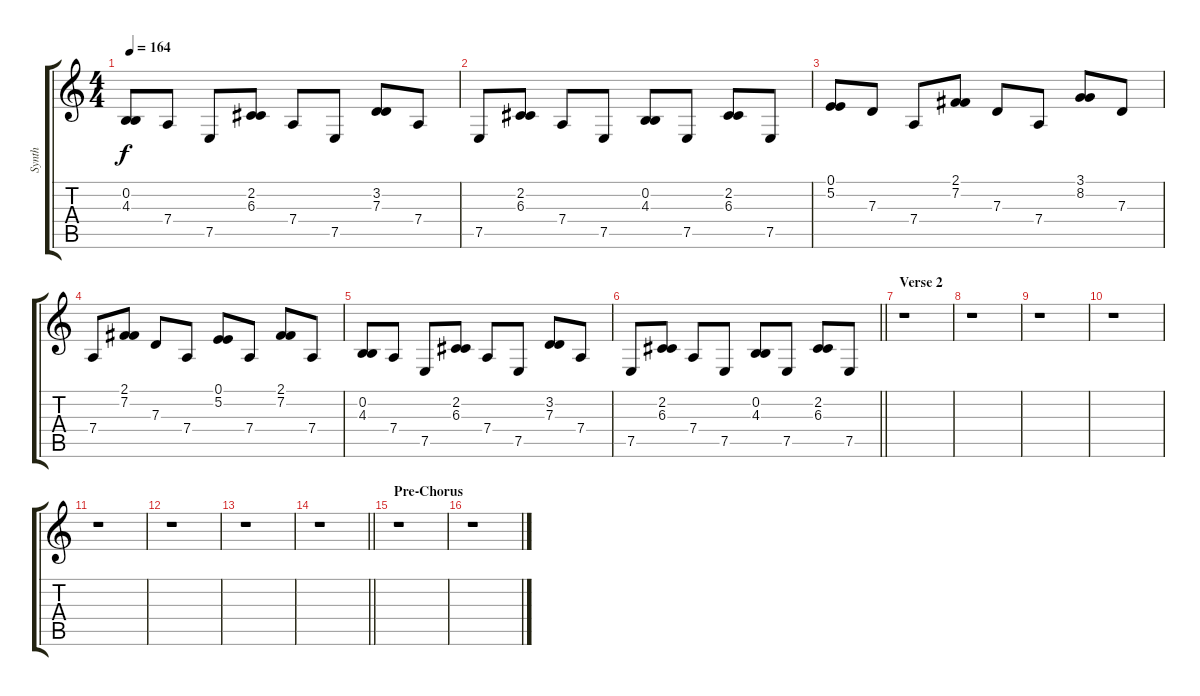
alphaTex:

\track ("Synth" "Synth") {instrument stringensemble1}
\staff {score tabs}
\tuning (E4 B3 G3 D3 A2 E2) {hide}
\ts (4 4)
\tempo 164
\clef g2
\ks c
(0.2 4.3).8{dy f} 7.4.8 7.5.8 (2.2 6.3).8 7.4.8 7.5.8 (3.2 7.3).8 7.4.8 |
7.5.8 (2.2 6.3).8 7.4.8 7.5.8 (0.2 4.3).8 7.5.8 (2.2 6.3).8 7.5.8 |
(0.1 5.2).8 7.3.8 7.4.8 (2.1 7.2).8 7.3.8 7.4.8 (3.1 8.2).8 7.3.8 |
7.4.8 (2.1 7.2).8 7.3.8 7.4.8 (0.1 5.2).8 7.4.8 (2.1 7.2).8 7.4.8 |
(0.2 4.3).8 7.4.8 7.5.8 (2.2 6.3).8 7.4.8 7.5.8 (3.2 7.3).8 7.4.8 |
\barLineRight lightlight
7.5.8 (2.2 6.3).8 7.4.8 7.5.8 (0.2 4.3).8 7.5.8 (2.2 6.3).8 7.5.8 |
\section ("" "Verse 2")
r.1 |
r.1 |
r.1 |
r.1 |
r.1 |
r.1 |
r.1 |
\barLineRight lightlight
r.1 |
\section ("" "Pre-Chorus")
r.1 |
r.1
